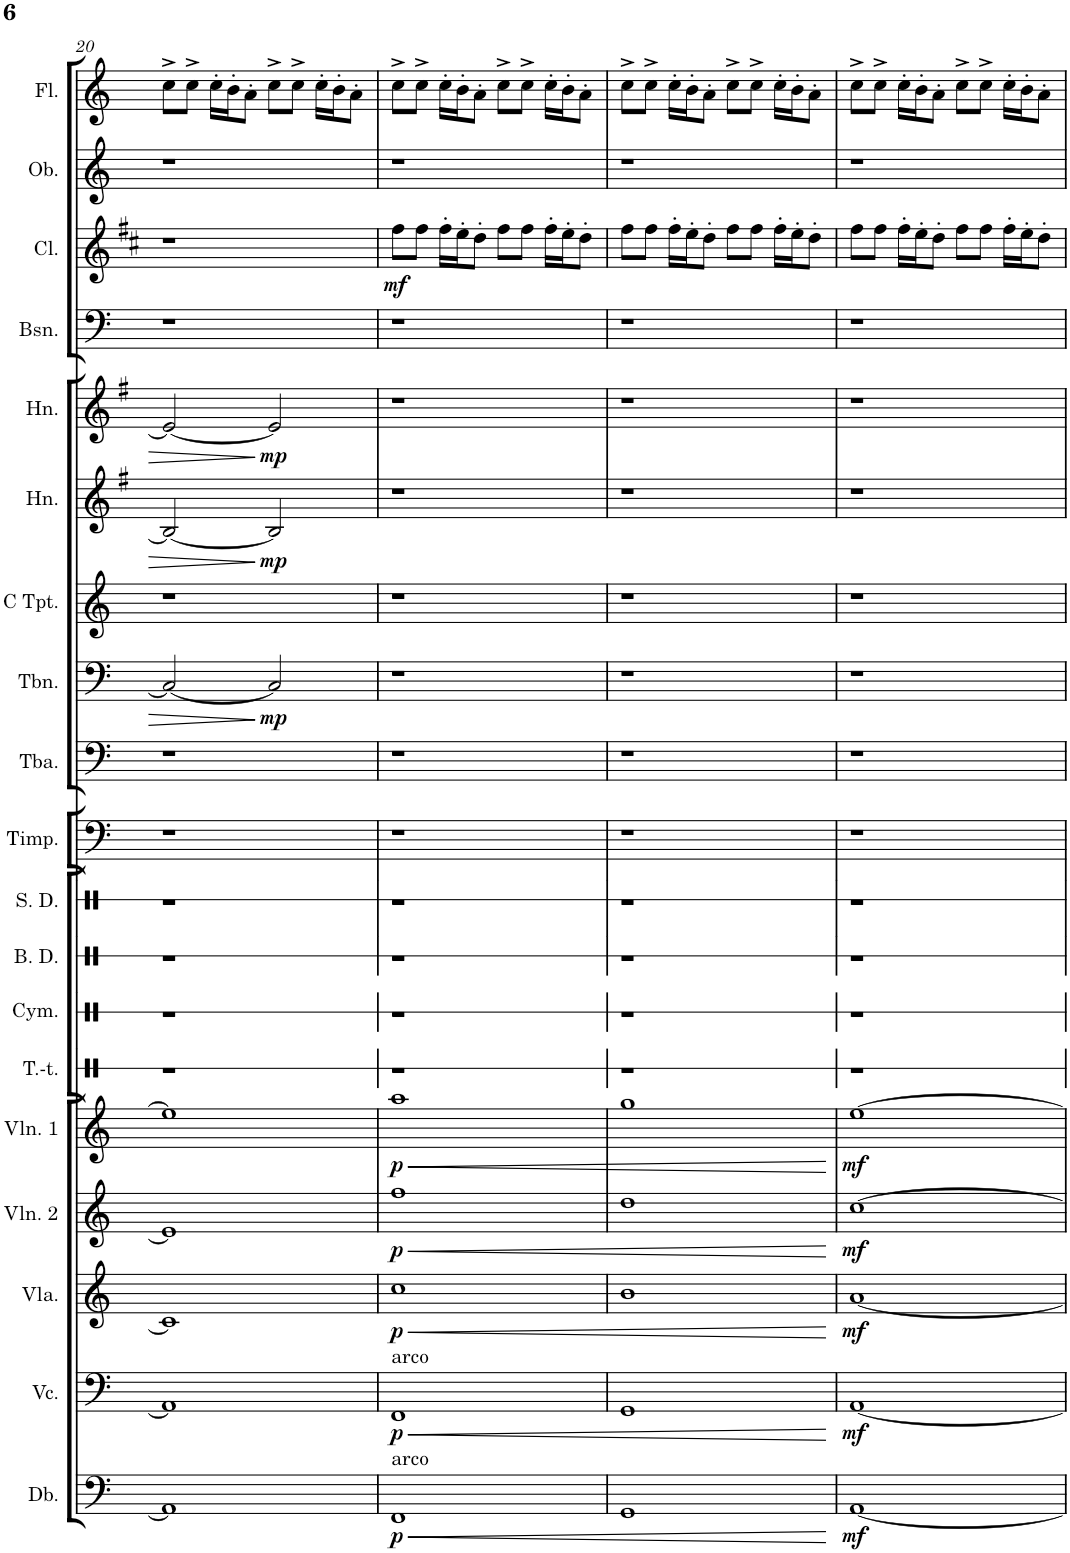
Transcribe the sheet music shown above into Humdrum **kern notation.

**kern	**dynam	**kern	**dynam	**kern	**dynam	**kern	**dynam	**kern	**dynam	**kern	**kern	**kern	**kern	**kern	**kern	**kern	**dynam	**kern	**kern	**dynam	**kern	**dynam	**kern	**kern	**dynam	**kern	**kern
*part19	*part19	*part18	*part18	*part17	*part17	*part16	*part16	*part15	*part15	*part14	*part13	*part12	*part11	*part10	*part9	*part8	*part8	*part7	*part6	*part6	*part5	*part5	*part4	*part3	*part3	*part2	*part1
*staff19	*staff19	*staff18	*staff18	*staff17	*staff17	*staff16	*staff16	*staff15	*staff15	*staff14	*staff13	*staff12	*staff11	*staff10	*staff9	*staff8	*staff8	*staff7	*staff6	*staff6	*staff5	*staff5	*staff4	*staff3	*staff3	*staff2	*staff1
*I"Double Bass	*	*I"Violoncello	*	*I"Viola	*	*I"Violin 2	*	*I"Violin 1	*	*I"Tam-tam	*I"Cymbals	*I"Bass Drum	*I"Snare Drum	*I"Timpani	*I"Tuba	*I"Trombone	*	*I"Trumpet in C	*I"Horn in F	*	*I"Horn in F	*	*I"Bassoon	*I"Clarinet in Bb	*	*I"Oboe	*I"Flute
*I'Db.	*	*I'Vc.	*	*I'Vla.	*	*I'Vln. 2	*	*I'Vln. 1	*	*I'T.-t.	*I'Cym.	*I'B. D.	*I'S. D.	*I'Timp.	*I'Tba.	*I'Tbn.	*	*	*I'Hn.	*	*I'Hn.	*	*I'Bsn.	*I'Cl.	*	*I'Ob.	*I'Fl.
!!LO:PB:g=z
*clefF4	*	*clefF4	*	*clefG2	*	*clefG2	*	*clefG2	*	*clefX	*clefX	*clefX	*clefX	*clefF4	*clefF4	*clefF4	*	*clefG2	*clefG2	*	*clefG2	*	*clefF4	*clefG2	*	*clefG2	*clefG2
*Trd7c12	*	*	*	*	*	*	*	*	*	*	*	*	*	*	*	*	*	*	*Trd4c7	*	*Trd4c7	*	*	*Trd1c2	*	*	*Trd-7c-12
*k[]	*	*k[]	*	*k[]	*	*k[]	*	*k[]	*	*k[]	*k[]	*k[]	*k[]	*k[]	*k[]	*k[]	*	*k[]	*k[f#]	*	*k[f#]	*	*k[]	*k[f#c#]	*	*k[]	*k[]
*M4/4	*	*M4/4	*	*M4/4	*	*M4/4	*	*M4/4	*	*M4/4	*M4/4	*M4/4	*M4/4	*M4/4	*M4/4	*M4/4	*	*M4/4	*M4/4	*	*M4/4	*	*M4/4	*M4/4	*	*M4/4	*M4/4
=20	=20	=20	=20	=20	=20	=20	=20	=20	=20	=20	=20	=20	=20	=20	=20	=20	=20	=20	=20	=20	=20	=20	=20	=20	=20	=20	=20
1AA]	.	1AA]	.	1c]	.	1e]	.	1ee]	.	1r	1r	1r	1r	1r	1r	2C/_	.	1r	2B/_	.	2e/_	.	1r	1r	.	1r	8cc^\L
.	.	.	.	.	.	.	.	.	.	.	.	.	.	.	.	.	.	.	.	.	.	.	.	.	.	.	8cc^\J
.	.	.	.	.	.	.	.	.	.	.	.	.	.	.	.	.	.	.	.	.	.	.	.	.	.	.	16cc'\LL
.	.	.	.	.	.	.	.	.	.	.	.	.	.	.	.	.	.	.	.	.	.	.	.	.	.	.	16b'\J
.	.	.	.	.	.	.	.	.	.	.	.	.	.	.	.	.	.	.	.	.	.	.	.	.	.	.	8a'\J
!	!	!	!	!	!	!	!	!	!	!	!	!	!	!	!	!	!LO:DY:b	!	!	!LO:DY:b	!	!LO:DY:b	!	!	!	!	!
.	.	.	.	.	.	.	.	.	.	.	.	.	.	.	.	2C/]	mp	.	2B/]	mp	2e/]	mp	.	.	.	.	8cc^\L
.	.	.	.	.	.	.	.	.	.	.	.	.	.	.	.	.	.	.	.	.	.	.	.	.	.	.	8cc^\J
.	.	.	.	.	.	.	.	.	.	.	.	.	.	.	.	.	.	.	.	.	.	.	.	.	.	.	16cc'\LL
.	.	.	.	.	.	.	.	.	.	.	.	.	.	.	.	.	.	.	.	.	.	.	.	.	.	.	16b'\J
.	.	.	.	.	.	.	.	.	.	.	.	.	.	.	.	.	.	.	.	.	.	.	.	.	.	.	8a'\J
=21	=21	=21	=21	=21	=21	=21	=21	=21	=21	=21	=21	=21	=21	=21	=21	=21	=21	=21	=21	=21	=21	=21	=21	=21	=21	=21	=21
!	!	!LO:TX:a:t=arco	!	!	!	!	!	!	!	!	!	!	!	!	!	!	!	!	!	!	!	!	!	!	!	!	!
!LO:TX:a:t=arco	!	!	!	!	!	!	!	!	!	!	!	!	!	!	!	!	!	!	!	!	!	!	!	!	!	!	!
!	!LO:DY:b	!	!LO:DY:b	!	!LO:DY:b	!	!LO:DY:b	!	!LO:DY:b	!	!	!	!	!	!	!	!	!	!	!	!	!	!	!	!LO:DY:b	!	!
1FF	p	1FF	p	1cc	p	1ff	p	1aa	p	1r	1r	1r	1r	1r	1r	1r	.	1r	1r	.	1r	.	1r	8ff#\L	mf	1r	8cc^\L
.	.	.	.	.	.	.	.	.	.	.	.	.	.	.	.	.	.	.	.	.	.	.	.	8ff#\J	.	.	8cc^\J
.	.	.	.	.	.	.	.	.	.	.	.	.	.	.	.	.	.	.	.	.	.	.	.	16ff#'\LL	.	.	16cc'\LL
.	.	.	.	.	.	.	.	.	.	.	.	.	.	.	.	.	.	.	.	.	.	.	.	16ee'\J	.	.	16b'\J
.	.	.	.	.	.	.	.	.	.	.	.	.	.	.	.	.	.	.	.	.	.	.	.	8dd'\J	.	.	8a'\J
.	.	.	.	.	.	.	.	.	.	.	.	.	.	.	.	.	.	.	.	.	.	.	.	8ff#\L	.	.	8cc^\L
.	.	.	.	.	.	.	.	.	.	.	.	.	.	.	.	.	.	.	.	.	.	.	.	8ff#\J	.	.	8cc^\J
.	.	.	.	.	.	.	.	.	.	.	.	.	.	.	.	.	.	.	.	.	.	.	.	16ff#'\LL	.	.	16cc'\LL
.	.	.	.	.	.	.	.	.	.	.	.	.	.	.	.	.	.	.	.	.	.	.	.	16ee'\J	.	.	16b'\J
.	.	.	.	.	.	.	.	.	.	.	.	.	.	.	.	.	.	.	.	.	.	.	.	8dd'\J	.	.	8a'\J
=22	=22	=22	=22	=22	=22	=22	=22	=22	=22	=22	=22	=22	=22	=22	=22	=22	=22	=22	=22	=22	=22	=22	=22	=22	=22	=22	=22
1GG	.	1GG	.	1b	.	1dd	.	1gg	.	1r	1r	1r	1r	1r	1r	1r	.	1r	1r	.	1r	.	1r	8ff#\L	.	1r	8cc^\L
.	.	.	.	.	.	.	.	.	.	.	.	.	.	.	.	.	.	.	.	.	.	.	.	8ff#\J	.	.	8cc^\J
.	.	.	.	.	.	.	.	.	.	.	.	.	.	.	.	.	.	.	.	.	.	.	.	16ff#'\LL	.	.	16cc'\LL
.	.	.	.	.	.	.	.	.	.	.	.	.	.	.	.	.	.	.	.	.	.	.	.	16ee'\J	.	.	16b'\J
.	.	.	.	.	.	.	.	.	.	.	.	.	.	.	.	.	.	.	.	.	.	.	.	8dd'\J	.	.	8a'\J
.	.	.	.	.	.	.	.	.	.	.	.	.	.	.	.	.	.	.	.	.	.	.	.	8ff#\L	.	.	8cc^\L
.	.	.	.	.	.	.	.	.	.	.	.	.	.	.	.	.	.	.	.	.	.	.	.	8ff#\J	.	.	8cc^\J
.	.	.	.	.	.	.	.	.	.	.	.	.	.	.	.	.	.	.	.	.	.	.	.	16ff#'\LL	.	.	16cc'\LL
.	.	.	.	.	.	.	.	.	.	.	.	.	.	.	.	.	.	.	.	.	.	.	.	16ee'\J	.	.	16b'\J
.	.	.	.	.	.	.	.	.	.	.	.	.	.	.	.	.	.	.	.	.	.	.	.	8dd'\J	.	.	8a'\J
=23	=23	=23	=23	=23	=23	=23	=23	=23	=23	=23	=23	=23	=23	=23	=23	=23	=23	=23	=23	=23	=23	=23	=23	=23	=23	=23	=23
!	!LO:DY:b	!	!LO:DY:b	!	!LO:DY:b	!	!LO:DY:b	!	!LO:DY:b	!	!	!	!	!	!	!	!	!	!	!	!	!	!	!	!	!	!
[1AA	mf	[1AA	mf	[1a	mf	[1cc	mf	[1ee	mf	1r	1r	1r	1r	1r	1r	1r	.	1r	1r	.	1r	.	1r	8ff#\L	.	1r	8cc^\L
.	.	.	.	.	.	.	.	.	.	.	.	.	.	.	.	.	.	.	.	.	.	.	.	8ff#\J	.	.	8cc^\J
.	.	.	.	.	.	.	.	.	.	.	.	.	.	.	.	.	.	.	.	.	.	.	.	16ff#'\LL	.	.	16cc'\LL
.	.	.	.	.	.	.	.	.	.	.	.	.	.	.	.	.	.	.	.	.	.	.	.	16ee'\J	.	.	16b'\J
.	.	.	.	.	.	.	.	.	.	.	.	.	.	.	.	.	.	.	.	.	.	.	.	8dd'\J	.	.	8a'\J
.	.	.	.	.	.	.	.	.	.	.	.	.	.	.	.	.	.	.	.	.	.	.	.	8ff#\L	.	.	8cc^\L
.	.	.	.	.	.	.	.	.	.	.	.	.	.	.	.	.	.	.	.	.	.	.	.	8ff#\J	.	.	8cc^\J
.	.	.	.	.	.	.	.	.	.	.	.	.	.	.	.	.	.	.	.	.	.	.	.	16ff#'\LL	.	.	16cc'\LL
.	.	.	.	.	.	.	.	.	.	.	.	.	.	.	.	.	.	.	.	.	.	.	.	16ee'\J	.	.	16b'\J
.	.	.	.	.	.	.	.	.	.	.	.	.	.	.	.	.	.	.	.	.	.	.	.	8dd'\J	.	.	8a'\J
=	=	=	=	=	=	=	=	=	=	=	=	=	=	=	=	=	=	=	=	=	=	=	=	=	=	=	=
*-	*-	*-	*-	*-	*-	*-	*-	*-	*-	*-	*-	*-	*-	*-	*-	*-	*-	*-	*-	*-	*-	*-	*-	*-	*-	*-	*-
